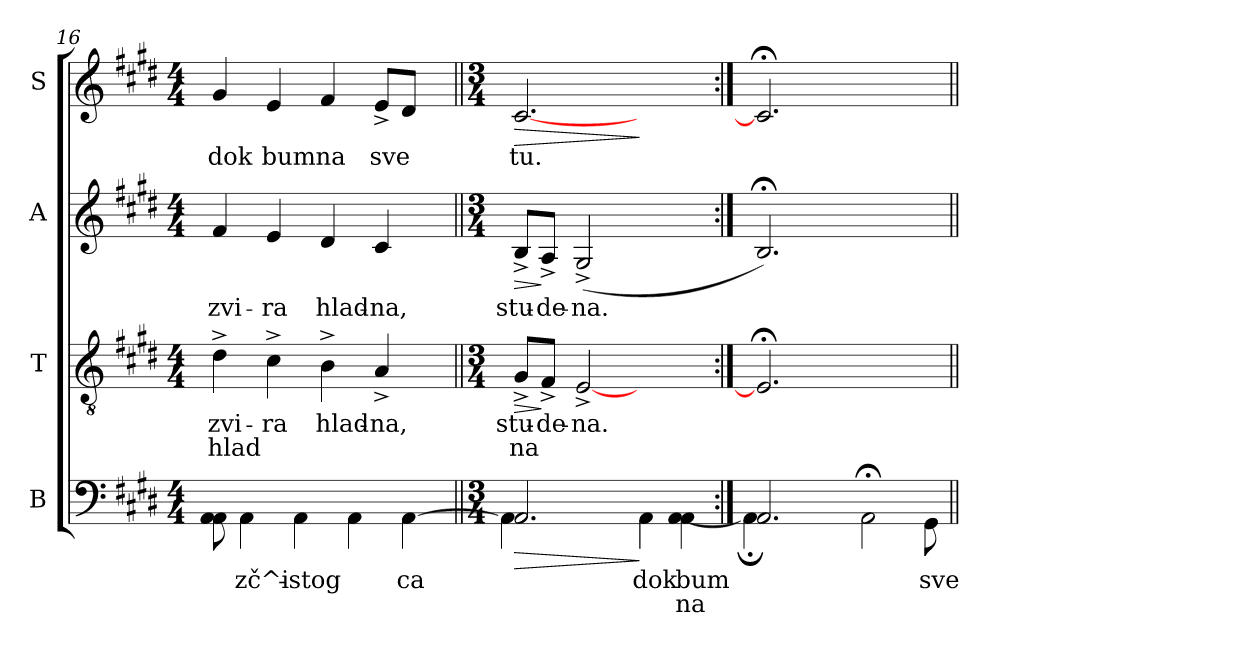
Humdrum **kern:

**kern	**text	**text	**dynam	**kern	**text	**text	**dynam	**kern	**text	**dynam	**kern	**text	**dynam
*part4	*part4	*part4	*part4	*part3	*part3	*part3	*part3	*part2	*part2	*part2	*part1	*part1	*part1
*staff4	*staff4	*staff4	*staff4	*staff3	*staff3	*staff3	*staff3	*staff2	*staff2	*staff2	*staff1	*staff1	*staff1
*I"B	*	*	*	*I"T	*	*	*	*I"A	*	*	*I"S	*	*
!!LO:LB:g=z
*clefF4	*	*	*	*clefGv2	*	*	*	*clefG2	*	*	*clefG2	*	*
*k[f#c#g#d#]	*	*	*	*k[f#c#g#d#]	*	*	*	*k[f#c#g#d#]	*	*	*k[f#c#g#d#]	*	*
*E:	*	*	*	*E:	*	*	*	*E:	*	*	*E:	*	*
*M4/4	*	*	*	*M4/4	*	*	*	*M4/4	*	*	*M4/4	*	*
=16	=16	=16	=16	=16	=16	=16	=16	=16	=16	=16	=16	=16	=16
!	!LO:LY:b	!	!	!	!LO:LY:b:cj	!LO:LY:b:cj	!	!	!LO:LY:b:cj	!	!	!LO:LY:b:cj	!
8AA\ 8AA\	.	.	.	4d#^>\	-zvi-	-hlad-	.	4f#/	-zvi-	.	4g#/	dok	.
!	!LO:LY:b	!	!	!	!	!	!	!	!	!	!	!	!
4AA\	zč^i-	.	.	.	.	.	.	.	.	.	.	.	.
!	!	!	!	!	!LO:LY:b:cj	!LO:LY:b:cj	!	!	!LO:LY:b:cj	!	!	!LO:LY:b:cj	!
.	.	.	.	4c#^>\	-ra	-	.	4e/	-ra	.	4e/	bum	.
!	!LO:LY:b	!	!	!	!	!	!	!	!	!	!	!	!
4AA\	-stog	.	.	.	.	.	.	.	.	.	.	.	.
!	!	!	!	!	!LO:LY:b:cj	!LO:LY:b:cj	!	!	!LO:LY:b:cj	!	!	!LO:LY:b:cj	!
.	.	.	.	4B^>\	-hlad-	--	.	4d#/	hlad-	.	4f#/	na	.
4AA\	.	.	.	.	.	.	.	.	.	.	.	.	.
!	!	!	!	!	!LO:LY:b:cj	!LO:LY:b:cj	!	!	!LO:LY:b:cj	!	!	!LO:LY:b:cj	!
.	.	.	.	4A^>/	-na,	-	.	4c#/	-na,	.	8e^>/L	sve-	.
!	!LO:LY:b	!	!	!	!	!	!	!	!	!	!	!LO:LY:b:cj	!
[<4AA\	ca	.	.	.	.	.	.	.	.	.	8d#/J	--	.
.	.	.	.	8ryy	.	.	.	8ryy	.	.	8ryy	.	.
=17||	=17||	=17||	=17||	=17||	=17||	=17||	=17||	=17||	=17||	=17||	=17||	=17||	=17||
*M3/4	*	*	*	*M3/4	*	*	*	*M3/4	*	*	*M3/4	*	*
!	!	!	!LO:HP:b	!	!LO:LY:b:cj	!LO:LY:b:cj	!LO:HP:b	!	!LO:LY:b:cj	!LO:HP:b	!	!LO:LY:b:cj	!LO:HP:b
*^	*	*	*	*	*	*	*	*	*	*	*	*	*
2.AA/	4AA\]	.	.	>	8G#^>/L	-stu-	-na	>	8B^>/L	stu-	>	[<2.c#/	-tu.	>
!	!	!	!	!	!	!LO:LY:b:cj	!LO:LY:b:cj	!	!	!LO:LY:b:cj	!	!	!	!
.	.	.	.	.	8F#^>/J	de-	-	]	8A^>/J	-de-	]	.	.	.
!	!	!	!	!	!	!LO:LY:b:cj	!LO:LY:b:cj	!	!	!LO:LY:b:cj	!	!	!	!
.	1ryy	.	.	.	[<2E^>/	na.	.	.	(<2G#^>/	-na.	.	.	.	.
!	!	!LO:LY:b	!LO:LY:b	!	!	!	!	!	!	!	!	!	!	!
4AA\	.	dok	.	]	2ryy	.	.	.	2ryy	.	.	2ryy	.	]
!	!	!LO:LY:b	!LO:LY:b	!	!	!	!	!	!	!	!	!	!	!
[<4AA\ 4AA\	.	bum	na	.	.	.	.	.	.	.	.	.	.	.
=18:|!	=18:|!	=18:|!	=18:|!	=18:|!	=18:|!	=18:|!	=18:|!	=18:|!	=18:|!	=18:|!	=18:|!	=18:|!	=18:|!	=18:|!
!	!	!LO:LY:b	!LO:LY:b	!	!	!LO:LY:b:cj	!	!	!	!LO:LY:b:cj	!	!	!LO:LY:b:cj	!
2.AA/	4AA;<\]	.	-	.	2.E;</]	.	.	.	2.B;</)	.	.	2.c#;</]	.	.
.	1ryy	.	.	.	.	.	.	.	.	.	.	.	.	.
2AA;\	.	.	.	.	2ryy	.	.	.	2ryy	.	.	2ryy	.	.
!	!	!LO:LY:b	!LO:LY:b	!	!	!	!	!	!	!	!	!	!	!
8GG#\	8ryy	-sve-	-	.	8ryy	.	.	.	8ryy	.	.	8ryy	.	.
*v	*v	*	*	*	*	*	*	*	*	*	*	*	*	*
=||	=||	=||	=||	=||	=||	=||	=||	=||	=||	=||	=||	=||	=||
*-	*-	*-	*-	*-	*-	*-	*-	*-	*-	*-	*-	*-	*-
